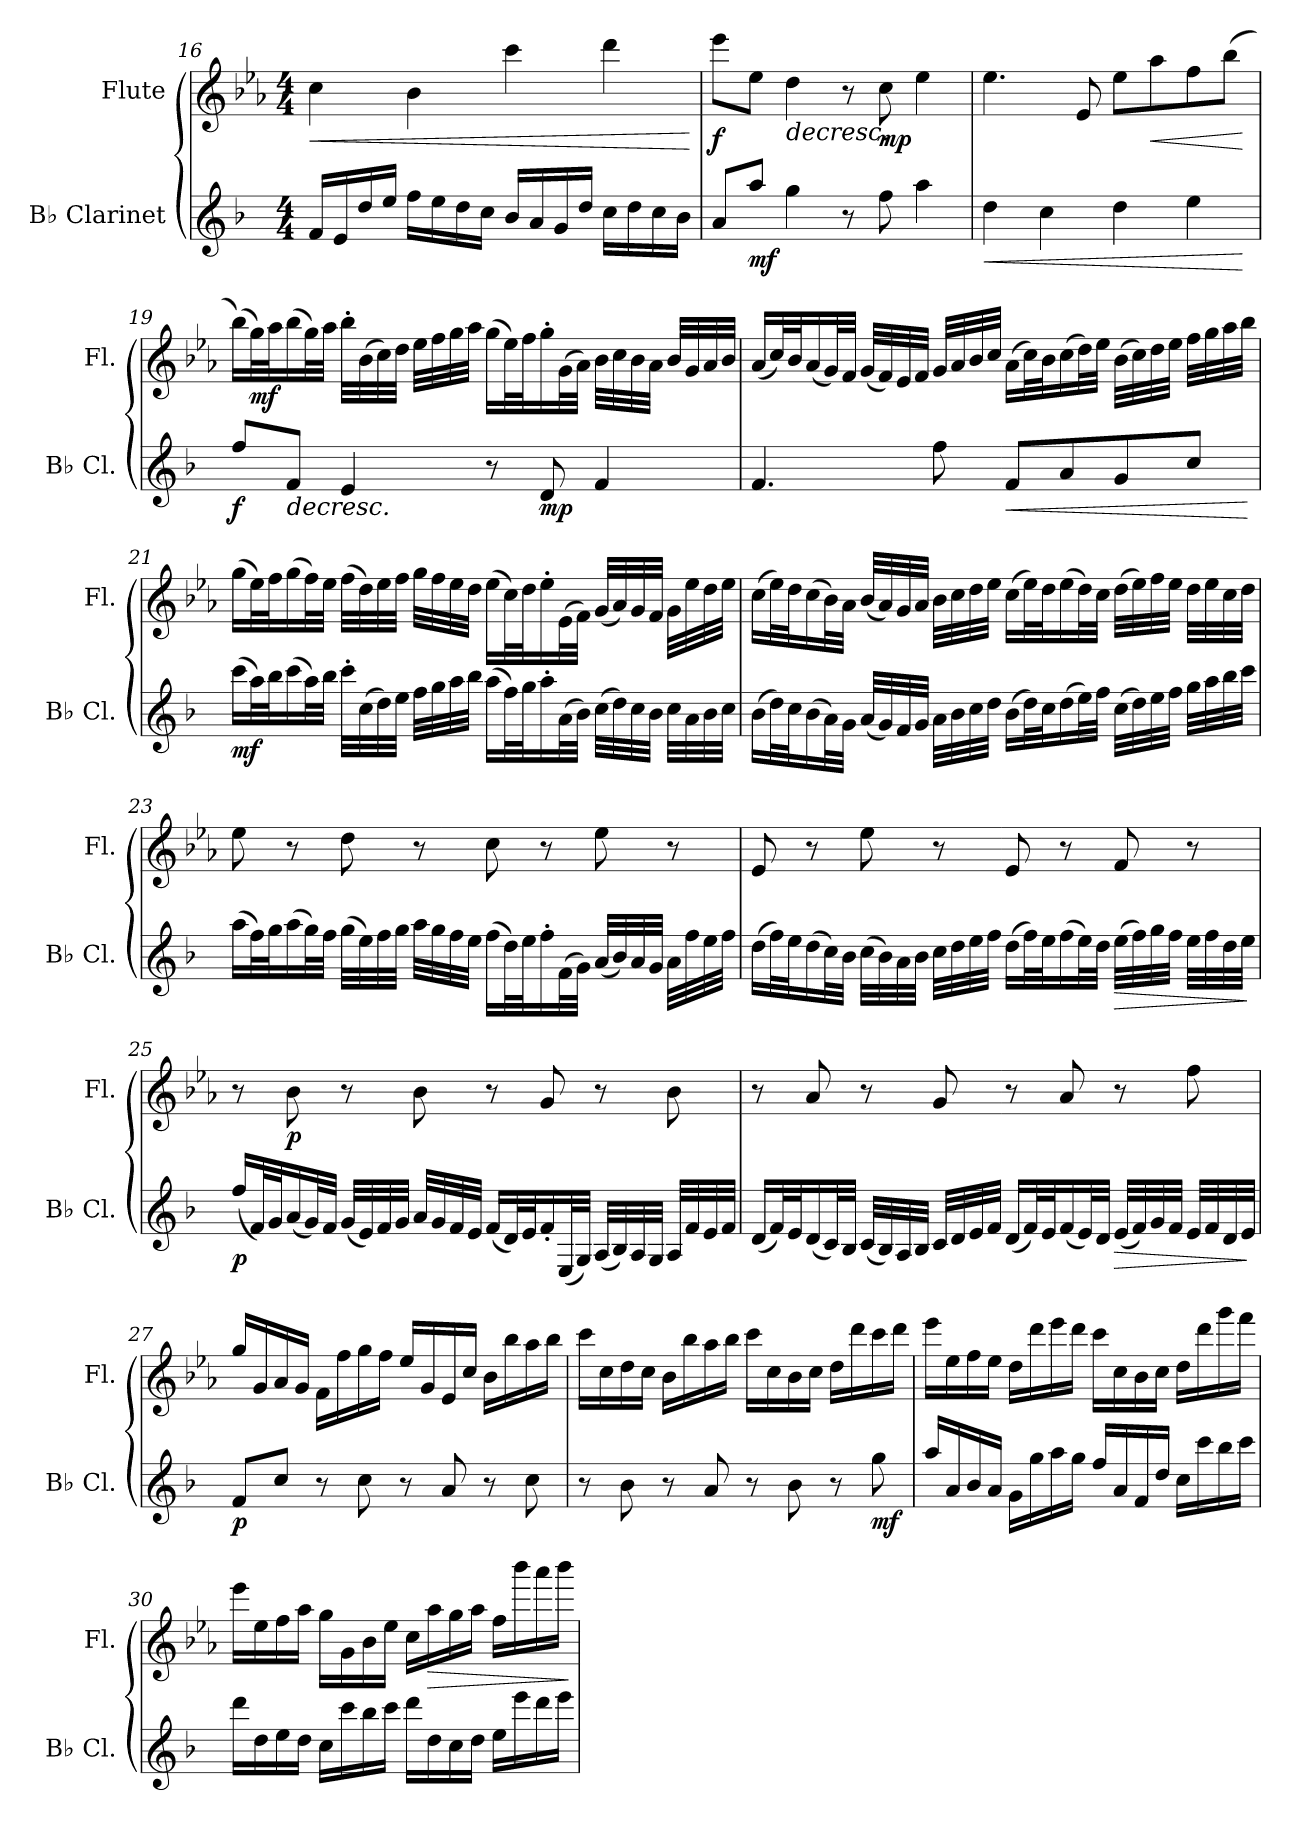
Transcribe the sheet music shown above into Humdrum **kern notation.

**kern	**dynam	**kern	**dynam
*part2	*part2	*part1	*part1
*staff2	*staff2	*staff1	*staff1
*I"B♭ Clarinet	*	*I"Flute	*
*I'B♭ Cl.	*	*I'Fl.	*
*clefG2	*	*clefG2	*
*ITrd1c2	*	*	*
*k[b-e-a-]	*	*k[b-e-a-]	*
*E-:	*	*E-:	*
*M4/4	*	*M4/4	*
=16	=16	=16	=16
!	!	!	!LO:HP:b
16e-/LL	.	4cc\	<
16d/	.	.	.
16cc/	.	.	.
16dd/JJ	.	.	.
16ee-\LL	.	4b-\	.
16dd\	.	.	.
16cc\	.	.	.
16b-\JJ	.	.	.
16a-/LL	.	4ccc\	.
16g/	.	.	.
16f/	.	.	.
16cc/JJ	.	.	.
16b-\LL	.	4ddd\	.
16cc\	.	.	.
16b-\	.	.	.
16a-\JJ	.	.	.
.	.	.	[
=17	=17	=17	=17
!	!	!	!LO:DY:b
8g/L	.	8eee-\L	f
!	!LO:DY:b	!	!
8gg/J	mf	8ee-\J	.
!	!	!	!LO:HP:b
4ff\	.	4dd\	>
8r	.	8r	.
!	!	!	!LO:DY:b
8ee-\	.	8cc\	mp
4gg\	.	4ee-\	.
.	.	.	]
!!LO:PB:g=z
=18	=18	=18	=18
!	!LO:HP:b	!	!
4cc\	<	4.ee-\	.
4b-\	.	.	.
.	.	8e-/	.
4cc\	.	8ee-\L	.
!	!	!	!LO:HP:b
.	.	8aa-\	<
4dd\	.	8ff\	.
.	.	(8bb-\J	.
.	[	.	[
=19	=19	=19	=19
!	!LO:DY:b	!	!
8ee-/L	f	(16bb-\LL)	.
!	!	!	!LO:DY:b
.	.	32gg\L)	mf
.	.	32aa-\J	.
!	!LO:HP:b	!	!
8e-/J	>	(16bb-\	.
.	.	32gg\L)	.
.	.	32aa-\JJJ	.
4d/	.	32bb-'\LLL	.
.	.	(32b-\	.
.	.	32cc\)	.
.	.	32dd\JJJ	.
.	.	32ee-\LLL	.
.	.	32ff\	.
.	.	32gg\	.
.	.	32aa-\JJJ	.
8r	.	(16gg\LL	.
.	.	32ee-\L)	.
.	.	32ff\J	.
!	!LO:DY:b	!	!
8c/	mp	16gg'\	.
.	.	(32g\L	.
.	.	32a-\JJJ)	.
4e-/	.	32b-\LLL	.
.	.	32cc\	.
.	.	32b-\	.
.	.	32a-\JJJ	.
.	.	32b-/LLL	.
.	.	32g/	.
.	.	32a-/	.
.	.	32b-/JJJ	.
.	]	.	.
!!LO:LB:g=z
=20	=20	=20	=20
4.e-/	.	(16a-/LL	.
.	.	32cc/L)	.
.	.	32b-/J	.
.	.	(16a-/	.
.	.	32g/L)	.
.	.	32f/JJJ	.
.	.	(32g/LLL	.
.	.	32f/)	.
.	.	32e-/	.
.	.	32f/JJJ	.
8ee-\	.	32g/LLL	.
.	.	32a-/	.
.	.	32b-/	.
.	.	32cc/JJJ	.
!	!LO:HP:b	!	!
8e-/L	<	(16a-\LL	.
.	.	32cc\L)	.
.	.	32b-\J	.
8g/	.	(16cc\	.
.	.	32dd\L)	.
.	.	32ee-\JJJ	.
8f/	.	(32b-\LLL	.
.	.	32cc\)	.
.	.	32dd\	.
.	.	32ee-\JJJ	.
8b-/J	.	32ff\LLL	.
.	.	32gg\	.
.	.	32aa-\	.
.	.	32bb-\JJJ	.
.	[	.	.
!!LO:LB:g=z
=21	=21	=21	=21
!	!LO:DY:b	!	!
(16bb-\LL	mf	(16gg\LL	.
32gg\L)	.	32ee-\L)	.
32aa-\J	.	32ff\J	.
(16bb-\	.	(16gg\	.
32gg\L)	.	32ff\L)	.
32aa-\JJJ	.	32ee-\JJJ	.
32bb-'\LLL	.	(32ff\LLL	.
(32b-\	.	32dd\)	.
32cc\)	.	32ee-\	.
32dd\JJJ	.	32ff\JJJ	.
32ee-\LLL	.	32gg\LLL	.
32ff\	.	32ff\	.
32gg\	.	32ee-\	.
32aa-\JJJ	.	32dd\JJJ	.
(16gg\LL	.	(16ee-\LL	.
32ee-\L)	.	32cc\L)	.
32ff\J	.	32dd\J	.
16gg'\	.	16ee-'\	.
(32g\L	.	(32e-\L	.
32a-\JJJ)	.	32f\JJJ)	.
(32b-\LLL	.	(32g/LLL	.
32cc\)	.	32a-/)	.
32b-\	.	32g/	.
32a-\JJJ	.	32f/JJJ	.
32b-\LLL	.	32g\LLL	.
32g\	.	32ee-\	.
32a-\	.	32dd\	.
32b-\JJJ	.	32ee-\JJJ	.
!!LO:LB:g=z
=22	=22	=22	=22
(16a-\LL	.	(16cc\LL	.
32cc\L)	.	32ee-\L)	.
32b-\J	.	32dd\J	.
(16a-\	.	(16cc\	.
32g\L)	.	32b-\L)	.
32f\JJJ	.	32a-\JJJ	.
(32g/LLL	.	(32b-/LLL	.
32f/)	.	32a-/)	.
32e-/	.	32g/	.
32f/JJJ	.	32a-/JJJ	.
32g\LLL	.	32b-\LLL	.
32a-\	.	32cc\	.
32b-\	.	32dd\	.
32cc\JJJ	.	32ee-\JJJ	.
(16a-\LL	.	(16cc\LL	.
32cc\L)	.	32ee-\L)	.
32b-\J	.	32dd\J	.
(16cc\	.	(16ee-\	.
32dd\L)	.	32dd\L)	.
32ee-\JJJ	.	32cc\JJJ	.
(32b-\LLL	.	(32dd\LLL	.
32cc\)	.	32ee-\)	.
32dd\	.	32ff\	.
32ee-\JJJ	.	32ee-\JJJ	.
32ff\LLL	.	32dd\LLL	.
32gg\	.	32ee-\	.
32aa-\	.	32cc\	.
32bb-\JJJ	.	32dd\JJJ	.
!!LO:LB:g=z
=23	=23	=23	=23
(16gg\LL	.	8ee-\	.
32ee-\L)	.	.	.
32ff\J	.	.	.
(16gg\	.	8r	.
32ff\L)	.	.	.
32ee-\JJJ	.	.	.
(32ff\LLL	.	8dd\	.
32dd\)	.	.	.
32ee-\	.	.	.
32ff\JJJ	.	.	.
32gg\LLL	.	8r	.
32ff\	.	.	.
32ee-\	.	.	.
32dd\JJJ	.	.	.
(16ee-\LL	.	8cc\	.
32cc\L)	.	.	.
32dd\J	.	.	.
16ee-'\	.	8r	.
(32e-\L	.	.	.
32f\JJJ)	.	.	.
(32g/LLL	.	8ee-\	.
32a-/)	.	.	.
32g/	.	.	.
32f/JJJ	.	.	.
32g\LLL	.	8r	.
32ee-\	.	.	.
32dd\	.	.	.
32ee-\JJJ	.	.	.
!!LO:PB:g=z
=24	=24	=24	=24
(16cc\LL	.	8e-/	.
32ee-\L)	.	.	.
32dd\J	.	.	.
(16cc\	.	8r	.
32b-\L)	.	.	.
32a-\JJJ	.	.	.
(32b-\LLL	.	8ee-\	.
32a-\)	.	.	.
32g\	.	.	.
32a-\JJJ	.	.	.
32b-\LLL	.	8r	.
32cc\	.	.	.
32dd\	.	.	.
32ee-\JJJ	.	.	.
(16cc\LL	.	8e-/	.
32ee-\L)	.	.	.
32dd\J	.	.	.
(16ee-\	.	8r	.
32dd\L)	.	.	.
32cc\JJJ	.	.	.
!	!LO:HP:b	!	!
(32dd\LLL	>	8f/	.
32ee-\)	.	.	.
32ff\	.	.	.
32ee-\JJJ	.	.	.
32dd\LLL	.	8r	.
32ee-\	.	.	.
32cc\	.	.	.
32dd\JJJ	.	.	.
.	]	.	.
!!LO:LB:g=z
=25	=25	=25	=25
!	!LO:DY:b	!	!
(16ee-/LL	p	8r	.
32e-/L)	.	.	.
32f/J	.	.	.
!	!	!	!LO:DY:b
(16g/	.	8b-\	p
32f/L)	.	.	.
32e-/JJJ	.	.	.
(32f/LLL	.	8r	.
32d/)	.	.	.
32e-/	.	.	.
32f/JJJ	.	.	.
32g/LLL	.	8b-\	.
32f/	.	.	.
32e-/	.	.	.
32d/JJJ	.	.	.
(16e-/LL	.	8r	.
32c/L)	.	.	.
32d/J	.	.	.
16e-'/	.	8g/	.
(32D/L	.	.	.
32F/JJJ)	.	.	.
(32G/LLL	.	8r	.
32A-/)	.	.	.
32G/	.	.	.
32F/JJJ	.	.	.
32G/LLL	.	8b-\	.
32e-/	.	.	.
32d/	.	.	.
32e-/JJJ	.	.	.
!!LO:LB:g=z
=26	=26	=26	=26
(16c/LL	.	8r	.
32e-/L)	.	.	.
32d/J	.	.	.
(16c/	.	8a-/	.
32B-/L)	.	.	.
32A-/JJJ	.	.	.
(32B-/LLL	.	8r	.
32A-/)	.	.	.
32G/	.	.	.
32A-/JJJ	.	.	.
32B-/LLL	.	8g/	.
32c/	.	.	.
32d/	.	.	.
32e-/JJJ	.	.	.
(16c/LL	.	8r	.
32e-/L)	.	.	.
32d/J	.	.	.
(16e-/	.	8a-/	.
32d/L)	.	.	.
32c/JJJ	.	.	.
!	!LO:HP:b	!	!
(32d/LLL	>	8r	.
32e-/)	.	.	.
32f/	.	.	.
32e-/JJJ	.	.	.
32d/LLL	.	8ff\	.
32e-/	.	.	.
32c/	.	.	.
32d/JJJ	.	.	.
.	]	.	.
!!LO:LB:g=z
=27	=27	=27	=27
!	!LO:DY:b	!	!
8e-/L	p	16gg/LL	.
.	.	16g/	.
8b-/J	.	16a-/	.
.	.	16g/JJ	.
8r	.	16f\LL	.
.	.	16ff\	.
8b-\	.	16gg\	.
.	.	16ff\JJ	.
8r	.	16ee-/LL	.
.	.	16g/	.
8g/	.	16e-/	.
.	.	16cc/JJ	.
8r	.	16b-\LL	.
.	.	16bb-\	.
8b-\	.	16aa-\	.
.	.	16bb-\JJ	.
=28	=28	=28	=28
8r	.	16ccc\LL	.
.	.	16cc\	.
8a-\	.	16dd\	.
.	.	16cc\JJ	.
8r	.	16b-\LL	.
.	.	16bb-\	.
8g/	.	16aa-\	.
.	.	16bb-\JJ	.
8r	.	16ccc\LL	.
.	.	16cc\	.
8a-\	.	16b-\	.
.	.	16cc\JJ	.
8r	.	16dd\LL	.
.	.	16ddd\	.
!	!LO:DY:b	!	!
8ff\	mf	16ccc\	.
.	.	16ddd\JJ	.
!!LO:LB:g=z
=29	=29	=29	=29
16gg/LL	.	16eee-\LL	.
16g/	.	16ee-\	.
16a-/	.	16ff\	.
16g/JJ	.	16ee-\JJ	.
16f\LL	.	16dd\LL	.
16ff\	.	16ddd\	.
16gg\	.	16eee-\	.
16ff\JJ	.	16ddd\JJ	.
16ee-/LL	.	16ccc\LL	.
16g/	.	16cc\	.
16e-/	.	16b-\	.
16cc/JJ	.	16cc\JJ	.
16b-\LL	.	16dd\LL	.
16bb-\	.	16ddd\	.
16aa-\	.	16ggg\	.
16bb-\JJ	.	16fff\JJ	.
=30	=30	=30	=30
16ccc\LL	.	16eee-\LL	.
16cc\	.	16ee-\	.
16dd\	.	16ff\	.
16cc\JJ	.	16aa-\JJ	.
16b-\LL	.	16gg\LL	.
16bb-\	.	16g\	.
16aa-\	.	16b-\	.
16bb-\JJ	.	16ee-\JJ	.
16ccc\LL	.	16cc\LL	.
!	!	!	!LO:HP:b
16cc\	.	16aa-\	>
16b-\	.	16gg\	.
16cc\JJ	.	16aa-\JJ	.
16dd\LL	.	16ff\LL	.
16ddd\	.	16bbb-\	.
16ccc\	.	16aaa-\	.
16ddd\JJ	.	16bbb-\JJ	.
.	.	.	]
=	=	=	=
*-	*-	*-	*-
